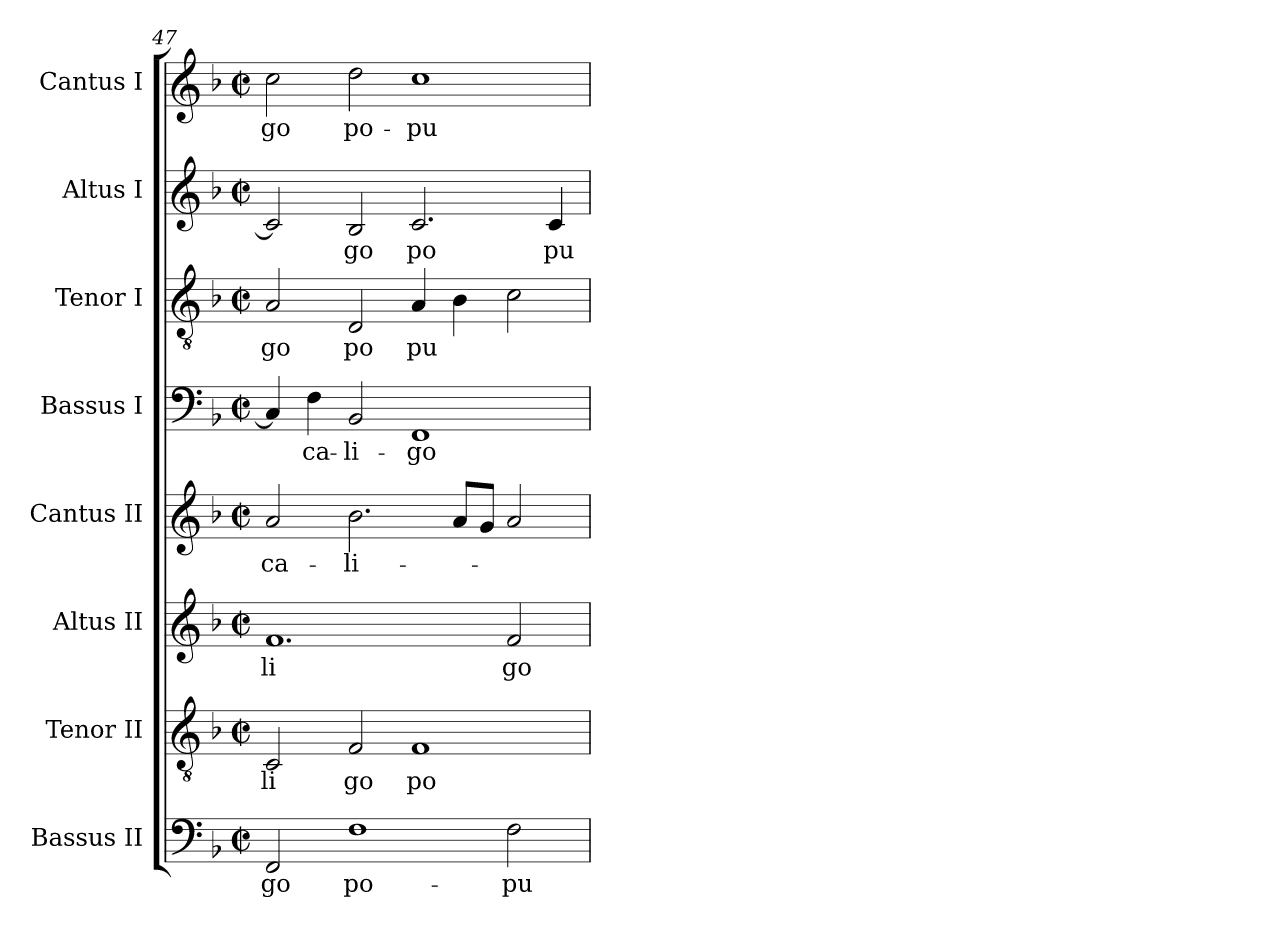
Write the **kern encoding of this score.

**kern	**text	**kern	**text	**kern	**text	**kern	**text	**kern	**text	**kern	**text	**kern	**text	**kern	**text
*part8	*part8	*part7	*part7	*part6	*part6	*part5	*part5	*part4	*part4	*part3	*part3	*part2	*part2	*part1	*part1
*staff8	*staff8	*staff7	*staff7	*staff6	*staff6	*staff5	*staff5	*staff4	*staff4	*staff3	*staff3	*staff2	*staff2	*staff1	*staff1
*I"Bassus II	*	*I"Tenor II	*	*I"Altus II	*	*I"Cantus II	*	*I"Bassus I	*	*I"Tenor I	*	*I"Altus I	*	*I"Cantus I	*
*clefF4	*	*clefGv2	*	*clefG2	*	*clefG2	*	*clefF4	*	*clefGv2	*	*clefG2	*	*clefG2	*
*k[b-]	*	*k[b-]	*	*k[b-]	*	*k[b-]	*	*k[b-]	*	*k[b-]	*	*k[b-]	*	*k[b-]	*
*F:	*	*F:	*	*F:	*	*F:	*	*F:	*	*F:	*	*F:	*	*F:	*
*M2/2	*	*M2/2	*	*M2/2	*	*M2/2	*	*M2/2	*	*M2/2	*	*M2/2	*	*M2/2	*
*met(c|)	*	*met(c|)	*	*met(c|)	*	*met(c|)	*	*met(c|)	*	*met(c|)	*	*met(c|)	*	*met(c|)	*
=47	=47	=47	=47	=47	=47	=47	=47	=47	=47	=47	=47	=47	=47	=47	=47
!	!LO:LY:b:cj	!	!LO:LY:b:cj	!	!LO:LY:b:cj	!	!LO:LY:b:cj	!	!	!	!LO:LY:b:cj	!	!	!	!LO:LY:b:cj
2FF/	-go	2C/	li	1.f	li	2a/	ca-	4C/]	.	2A/	go	2c/]	.	2cc\	-go
!	!	!	!	!	!	!	!	!	!LO:LY:b:cj	!	!	!	!	!	!
.	.	.	.	.	.	.	.	4F\	ca-	.	.	.	.	.	.
!	!LO:LY:b:cj	!	!LO:LY:b:cj	!	!	!	!LO:LY:b:cj	!	!LO:LY:b:cj	!	!LO:LY:b:cj	!	!LO:LY:b:cj	!	!LO:LY:b:cj
1F	po-	2F/	go	.	.	2.b-\	-li-	2BB-/	-li-	2D/	po	2B-/	go	2dd\	po-
!	!	!	!LO:LY:b:cj	!	!	!	!	!	!LO:LY:b:cj	!	!LO:LY:b	!	!LO:LY:b:cj	!	!LO:LY:b:cj
.	.	1F	po	.	.	.	.	1FF	-go	4A/	pu	2.c/	po	1cc	-pu-
.	.	.	.	.	.	8a/L	.	.	.	4B-\	.	.	.	.	.
.	.	.	.	.	.	8g/J	.	.	.	.	.	.	.	.	.
!	!LO:LY:b:cj	!	!	!	!LO:LY:b:cj	!	!	!	!	!	!	!	!	!	!
2F\	-pu-	.	.	2f/	go	2a/	.	.	.	2c\	.	.	.	.	.
!	!	!	!	!	!	!	!	!	!	!	!	!	!LO:LY:b:cj	!	!
.	.	.	.	.	.	.	.	.	.	.	.	4c/	pu	.	.
=	=	=	=	=	=	=	=	=	=	=	=	=	=	=	=
*-	*-	*-	*-	*-	*-	*-	*-	*-	*-	*-	*-	*-	*-	*-	*-
